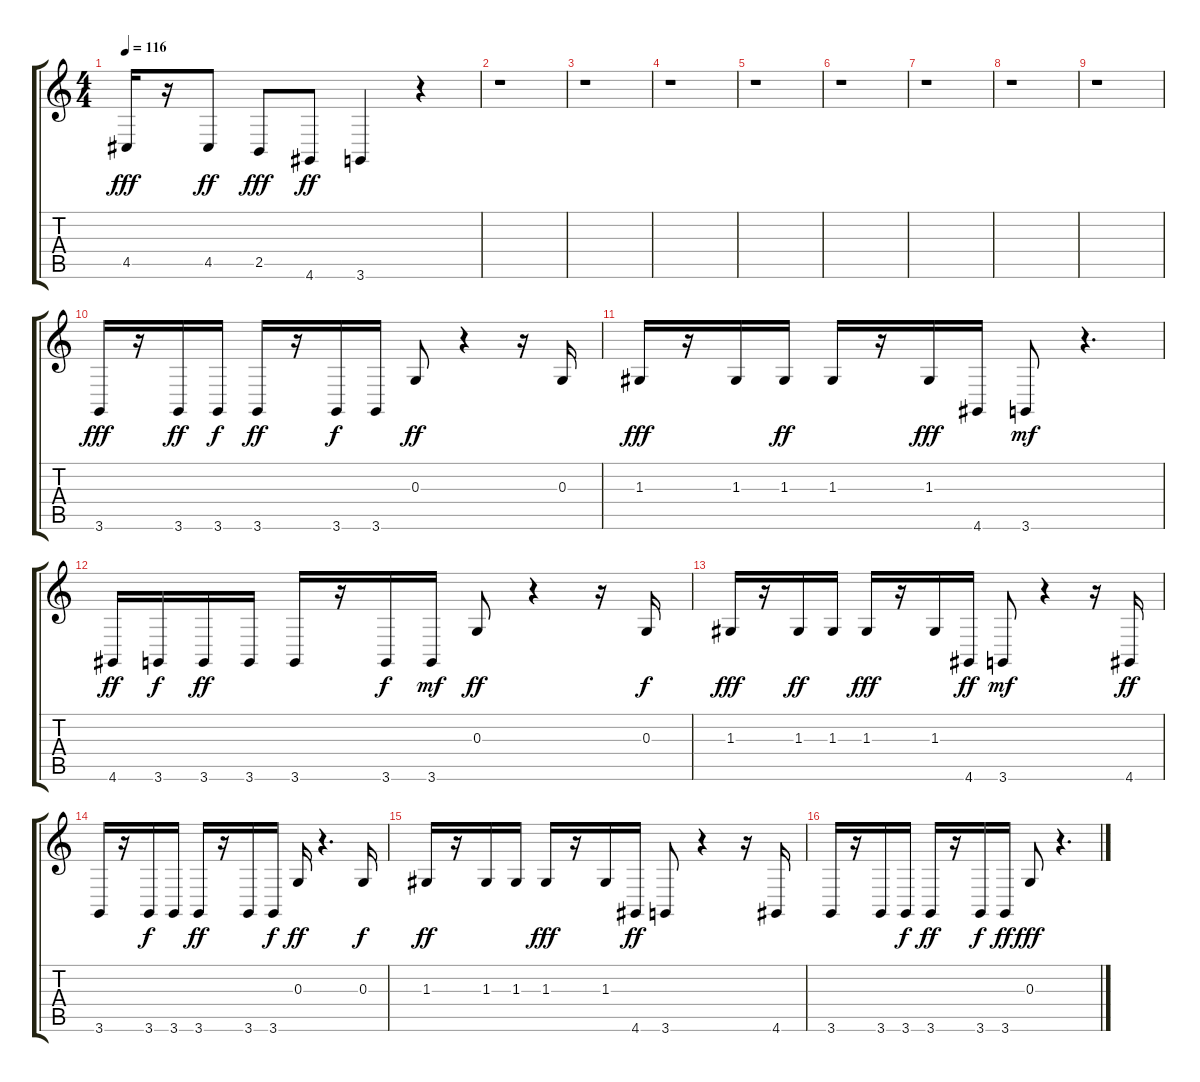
\track "" {instrument lead5charang}
\staff {score tabs}
\tuning (E4 B3 G3 D3 A2 E2) {hide}
\ts (4 4)
\tempo 116
\clef g2
\ks c
4.5.16{dy fff} r.16 4.5.8{dy ff} 2.5.8{dy fff} 4.6.8{dy ff} 3.6.4 r.4 |
r.1 |
r.1 |
r.1 |
r.1 |
r.1 |
r.1 |
r.1 |
r.1 |
3.6.16{dy fff} r.16 3.6.16{dy ff} 3.6.16{dy f} 3.6.16{dy ff} r.16 3.6.16{dy f} 3.6.16 0.3.8{dy ff} r.4 r.16 0.3.16 |
1.3.16{dy fff} r.16 1.3.16 1.3.16{dy ff} 1.3.16 r.16 1.3.16{dy fff} 4.6.16 3.6.8{dy mf} r.4{d} |
4.6.16{dy ff} 3.6.16{dy f} 3.6.16{dy ff} 3.6.16 3.6.16 r.16 3.6.16{dy f} 3.6.16{dy mf} 0.3.8{dy ff} r.4 r.16 0.3.16{dy f} |
1.3.16{dy fff} r.16 1.3.16{dy ff} 1.3.16 1.3.16{dy fff} r.16 1.3.16 4.6.16{dy ff} 3.6.8{dy mf} r.4 r.16 4.6.16{dy ff} |
3.6.16 r.16 3.6.16{dy f} 3.6.16 3.6.16{dy ff} r.16 3.6.16 3.6.16{dy f} 0.3.16{dy ff} r.4{d} 0.3.16{dy f} |
1.3.16{dy ff} r.16 1.3.16 1.3.16 1.3.16{dy fff} r.16 1.3.16 4.6.16{dy ff} 3.6.8 r.4 r.16 4.6.16 |
3.6.16 r.16 3.6.16 3.6.16{dy f} 3.6.16{dy ff} r.16 3.6.16{dy f} 3.6.16{dy ff} 0.3.8{dy fff} r.4{d}
